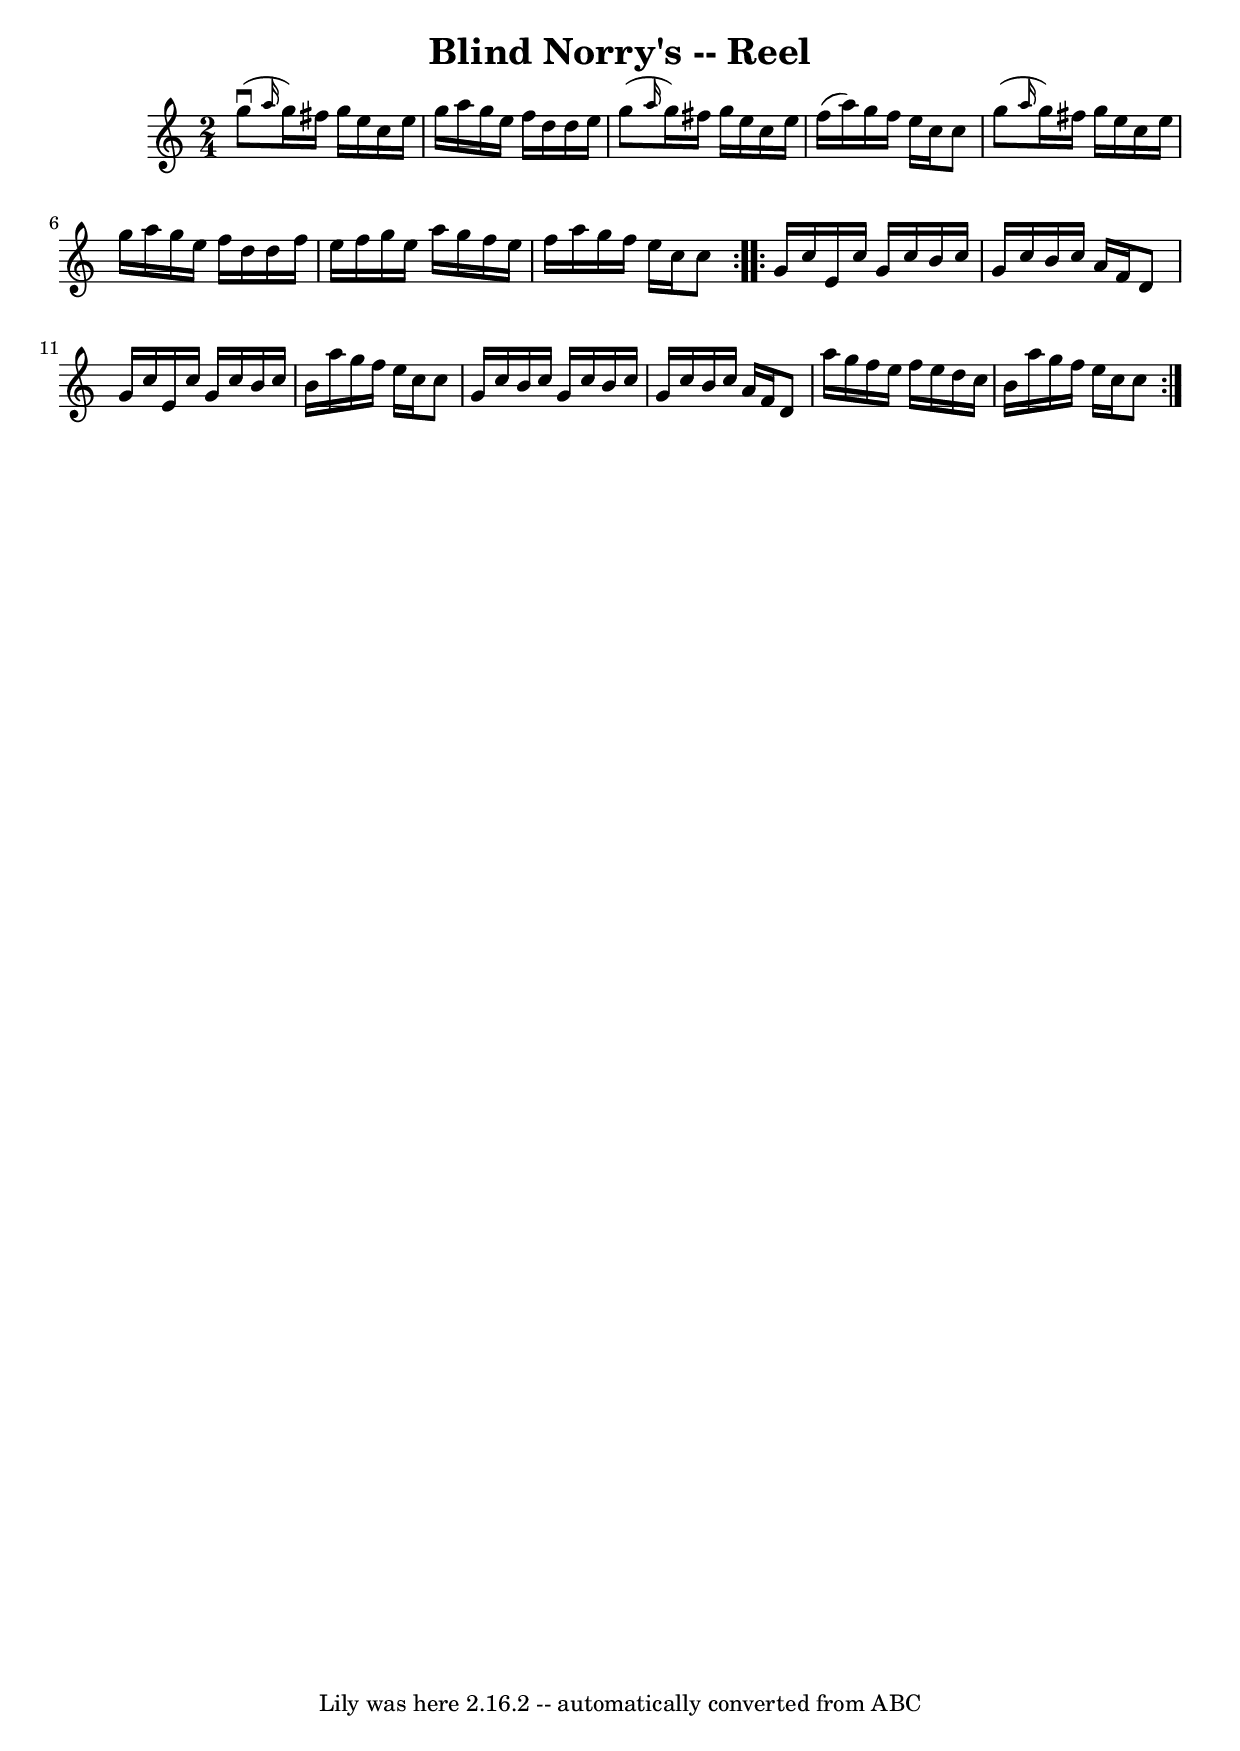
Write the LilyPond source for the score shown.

\version "2.16.2"
\include "Mammoth.ily"
\header {
  %% book = "Ryan's Mammoth Collection"
  crossRefNumber = "1"
  footnotes = ""
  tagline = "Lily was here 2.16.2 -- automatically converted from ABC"
  title = "Blind Norry's -- Reel"

}
voicedefault =  {



  \repeat volta 2 {

    \time 2/4 
    \key c \major
    g''8^\downbow(\grace { a''16  
			 } g''16)        fis''16 g''16 e''16 c''16 e''16   |
    g''16 a''16 g''16      e''16 f''16 d''16 d''16 e''16   |
    g''8 (\grace {    
      a''16       } g''16) fis''16 g''16 e''16 c''16 e''16   |
         f''16 (a''16) g''16 f''16 e''16 c''16 c''8   |
    
    g''8 (\grace { a''16  
		 } g''16) fis''16 g''16 e''16 c''16         e''16   |
    g''16 a''16 g''16 e''16 f''16 d''16 d''16        f''16   |
    e''16 f''16 g''16 e''16 a''16 g''16 f''16       e''16   |
    f''16 a''16 g''16 f''16 e''16 c''16 c''8  
    
  } 
  \repeat volta 2 {
    g'16 c''16 e'16 c''16 g'16 c''16         b'16 c''16   |
    g'16 c''16 b'16 c''16 a'16 f'16 d'8  |
    g'16 c''16 e'16 c''16 g'16 c''16 b'16 c''16   |
    b'16 a''16 g''16 f''16 e''16 c''16 c''8  |
         g'16 c''16 b'16 c''16 g'16 c''16 b'16 c''16   |
         g'16 c''16 b'16 c''16 a'16 f'16 d'8   |
    a''16         g''16 f''16 e''16 f''16 e''16 d''16 c''16   |
    b'16    
    a''16 g''16 f''16 e''16 c''16 c''8  
  }   

}

\score{
  <<

    \context Staff="default"
    {
      \voicedefault 
      
    }

  >>
  \layout {
    
  }
  \midi {
  }

}
